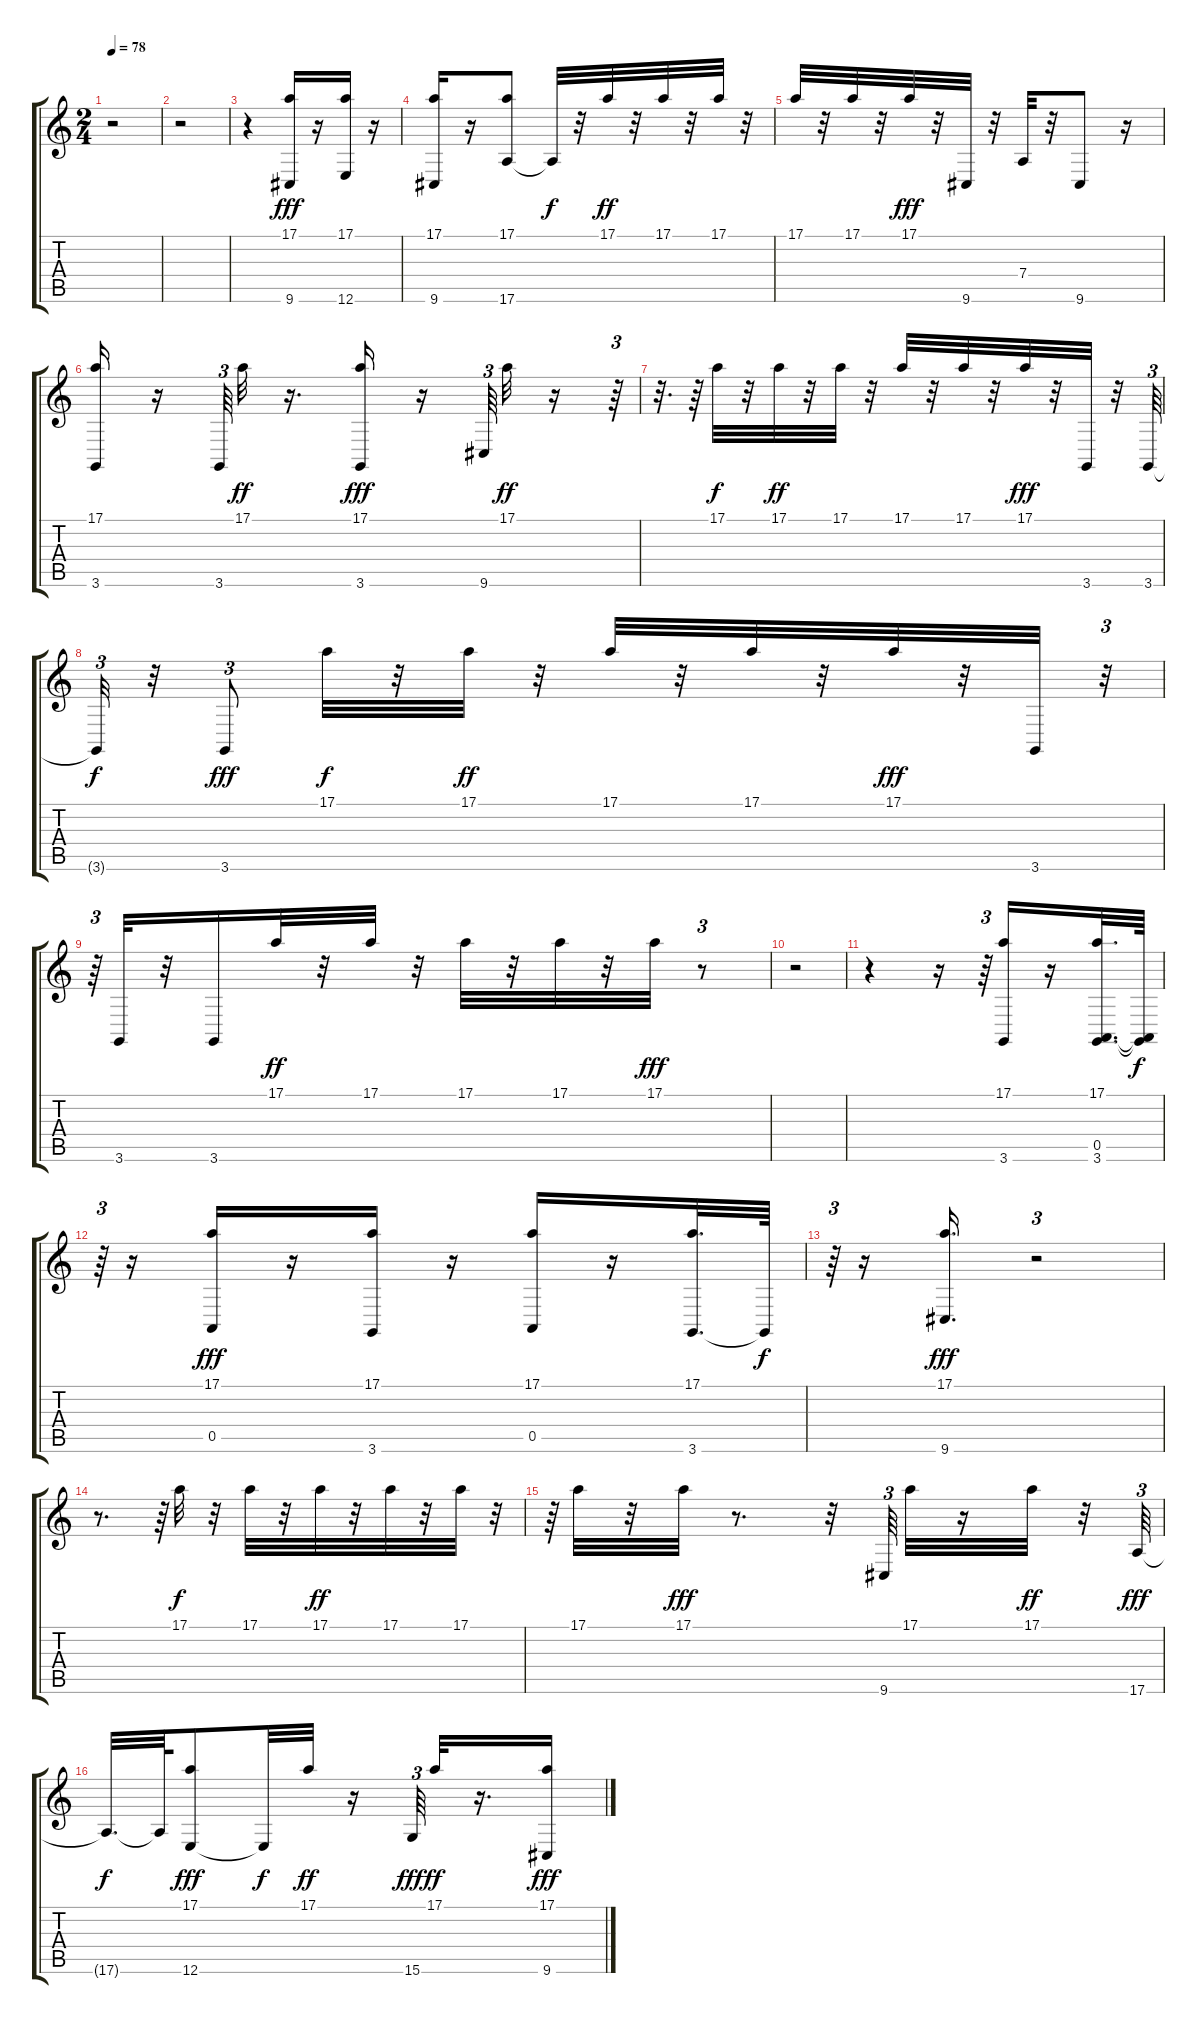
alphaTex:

\track "" {instrument acousticgrandpiano}
\staff {score tabs}
\tuning (E4 B3 G3 D3 A2 E2) {hide}
\ts (2 4)
\tempo 78
\clef g2
\ks c
r.2{dy fff} |
r.2 |
r.4 (17.1 9.6).16 r.16 (17.1 12.6).16 r.16 |
(17.1 9.6).16 r.16 (17.1 17.6).8 17.6{t}.32{dy f} r.32 17.1.32{dy ff} r.32 17.1.32 r.32 17.1.32 r.32 |
17.1.32 r.32 17.1.32 r.32 17.1.32{dy fff} r.32 9.6.32 r.32 7.4.32 r.32 9.6.8 r.16 |
(17.1 3.6).16 r.16 3.6.64{tu (3 2)} 17.1.32{dy ff} r.16{d} (17.1 3.6).16{dy fff} r.16 9.6.64{tu (3 2)} 17.1.32{dy ff} r.16 r.64{tu (3 2)} |
r.32{d} r.64 17.1.32{dy f} r.32 17.1.32{dy ff} r.32 17.1.32 r.32 17.1.32 r.32 17.1.32 r.32 17.1.32{dy fff} r.32 3.6.32 r.32 3.6.64{tu (3 2)} |
3.6{t}.32{tu (3 2) dy f} r.32 3.6.8{tu (3 2) dy fff} 17.1.32{dy f} r.32 17.1.32{dy ff} r.32 17.1.32 r.32 17.1.32 r.32 17.1.32{dy fff} r.32 3.6.32 r.32{tu (3 2)} |
r.64{tu (3 2)} 3.6.32 r.32 3.6.16 17.1.32{dy ff} r.32 17.1.32 r.32 17.1.32 r.32 17.1.32 r.32 17.1.32{dy fff} r.8{tu (3 2)} |
r.2 |
r.4 r.16 r.64{tu (3 2)} (17.1 3.6).16 r.16 (17.1 0.5 3.6).32{d} (0.5{t} 3.6{t}).64{dy f} |
r.64{tu (3 2)} r.16 (17.1 0.5).16{dy fff} r.16 (17.1 3.6).16 r.16 (17.1 0.5).16 r.16 (17.1 3.6).32{d} 3.6{t}.64{dy f} |
r.64{tu (3 2)} r.16 (17.1 9.6).16{d dy fff} r.2{tu (3 2)} |
r.8{d} r.64{tu (3 2)} 17.1.32{dy f} r.32 17.1.32 r.32 17.1.32{dy ff} r.32 17.1.32 r.32 17.1.32 r.32{tu (3 2)} |
r.64{tu (3 2)} 17.1.32 r.32 17.1.32{dy fff} r.8{d} r.32 9.6.64{tu (3 2)} 17.1.32 r.16 17.1.32{dy ff} r.32 17.6.64{tu (3 2) dy fff} |
17.6{t}.32{d dy f} 17.6{t}.64 (17.1 12.6).8{dy fff} 12.6{t}.32{dy f} 17.1.32{dy ff} r.16 15.6.64{tu (3 2) dy fff} 17.1.32{dy ff} r.16{d} (17.1 9.6).16{dy fff}
